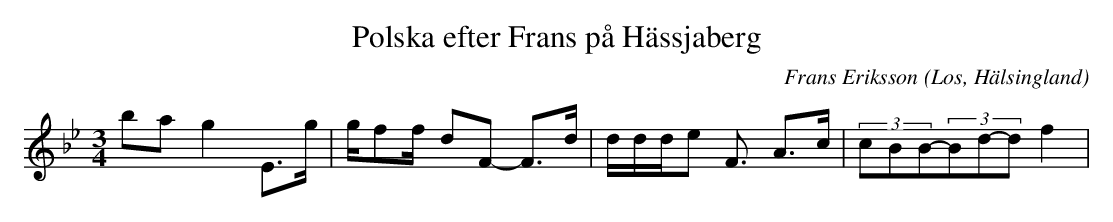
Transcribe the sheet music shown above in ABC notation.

X:1
T:Polska efter Frans på Hässjaberg
O:Los, Hälsingland
M:3/4
C:Frans Eriksson
K:Bb
ba g2 E>g |g/ff/- dF- F>d|d/d/d/e F3/2 A>c |(3cBB-(3Bd-d f2|
